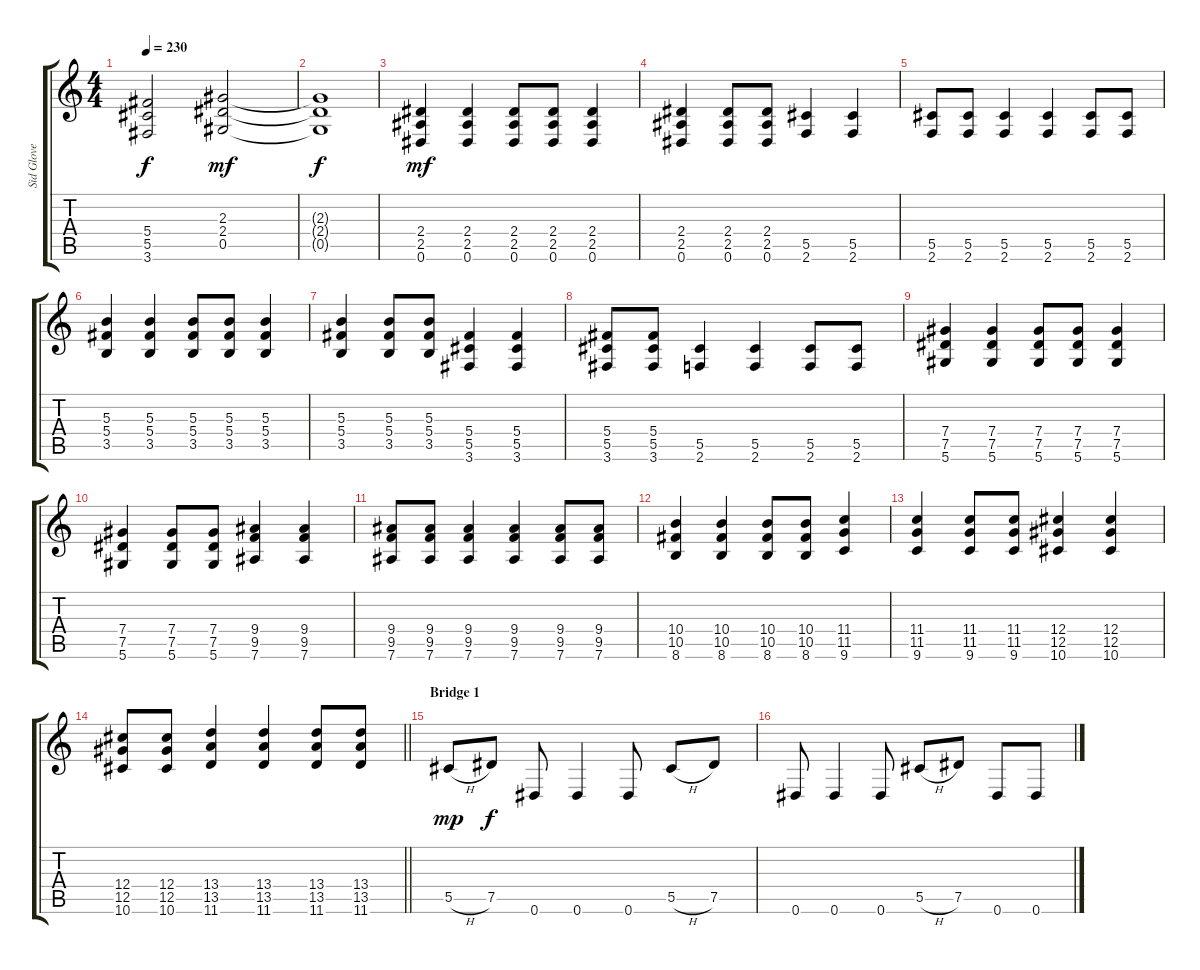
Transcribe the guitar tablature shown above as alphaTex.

\track ("Sid Glove" "Sid Glove") {instrument distortionguitar}
\staff {score tabs}
\tuning (Eb4 Bb3 Gb3 Db3 Ab2 Eb2) {hide}
\ts (4 4)
\tempo 230
\clef g2
\ks c
(5.4{t} 5.5{t} 3.6{t}).2{dy f} (2.3 2.4 0.5).2{dy mf} |
(2.3{t} 2.4{t} 0.5{t}).1{dy f} |
(2.4 2.5 0.6).4{dy mf} (2.4 2.5 0.6).4 (2.4 2.5 0.6).8 (2.4 2.5 0.6).8 (2.4 2.5 0.6).4 |
(2.4 2.5 0.6).4 (2.4 2.5 0.6).8 (2.4 2.5 0.6).8 (5.5 2.6).4 (5.5 2.6).4 |
(5.5 2.6).8 (5.5 2.6).8 (5.5 2.6).4 (5.5 2.6).4 (5.5 2.6).8 (5.5 2.6).8 |
(5.3 5.4 3.5).4 (5.3 5.4 3.5).4 (5.3 5.4 3.5).8 (5.3 5.4 3.5).8 (5.3 5.4 3.5).4 |
(5.3 5.4 3.5).4 (5.3 5.4 3.5).8 (5.3 5.4 3.5).8 (5.4 5.5 3.6).4 (5.4 5.5 3.6).4 |
(5.4 5.5 3.6).8 (5.4 5.5 3.6).8 (5.5 2.6).4 (5.5 2.6).4 (5.5 2.6).8 (5.5 2.6).8 |
(7.4 7.5 5.6).4 (7.4 7.5 5.6).4 (7.4 7.5 5.6).8 (7.4 7.5 5.6).8 (7.4 7.5 5.6).4 |
(7.4 7.5 5.6).4 (7.4 7.5 5.6).8 (7.4 7.5 5.6).8 (9.4 9.5 7.6).4 (9.4 9.5 7.6).4 |
(9.4 9.5 7.6).8 (9.4 9.5 7.6).8 (9.4 9.5 7.6).4 (9.4 9.5 7.6).4 (9.4 9.5 7.6).8 (9.4 9.5 7.6).8 |
(10.4 10.5 8.6).4 (10.4 10.5 8.6).4 (10.4 10.5 8.6).8 (10.4 10.5 8.6).8 (11.4 11.5 9.6).4 |
(11.4 11.5 9.6).4 (11.4 11.5 9.6).8 (11.4 11.5 9.6).8 (12.4 12.5 10.6).4 (12.4 12.5 10.6).4 |
\barLineRight lightlight
(12.4 12.5 10.6).8 (12.4 12.5 10.6).8 (13.4 13.5 11.6).4 (13.4 13.5 11.6).4 (13.4 13.5 11.6).8 (13.4 13.5 11.6).8 |
\section ("" "Bridge 1")
5.5{h}.8{dy mp} 7.5.8{dy f} 0.6.8 0.6.4 0.6.8 5.5{h}.8 7.5.8 |
0.6.8 0.6.4 0.6.8 5.5{h}.8 7.5.8 0.6.8 0.6.8
